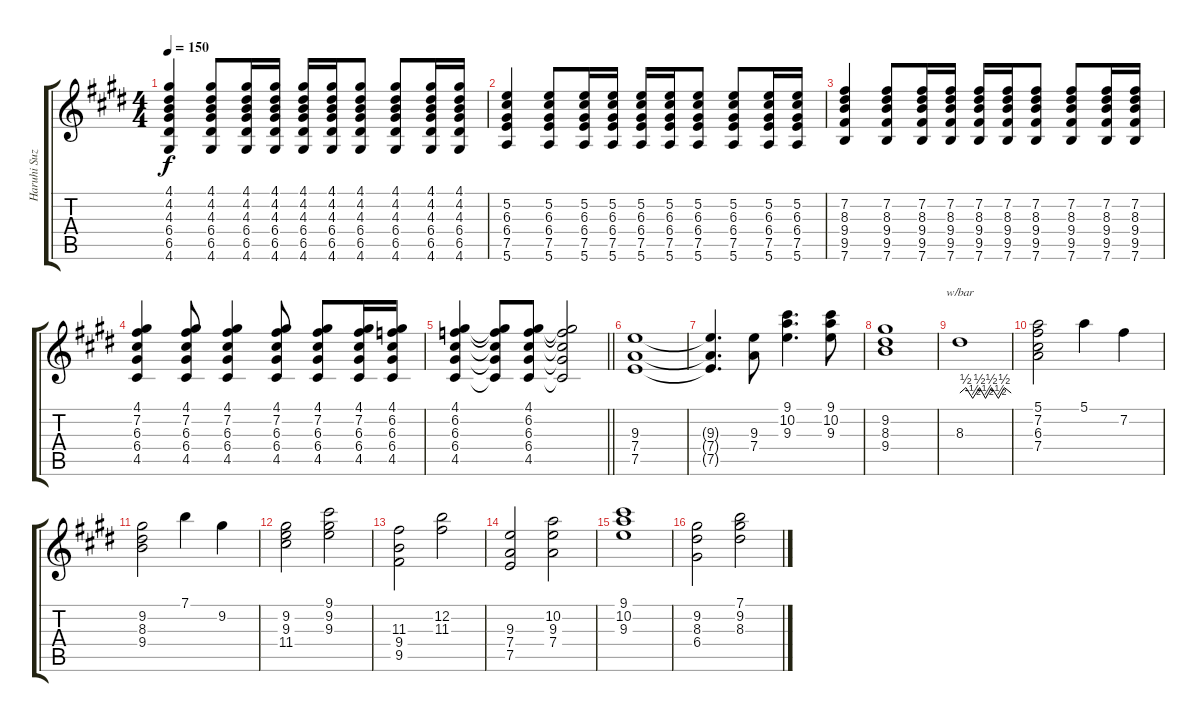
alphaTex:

\track ("Haruhi Suzumiya (Rhythm Guitar)" "Haruhi Suz") {instrument distortionguitar}
\staff {score tabs}
\tuning (E4 B3 G3 D3 A2 E2) {hide}
\ts (4 4)
\tempo 150
\clef g2
\ks c#minor
(4.1 4.2 4.3 6.4 6.5 4.6).4{dy f} (4.1 4.2 4.3 6.4 6.5 4.6).8 (4.1 4.2 4.3 6.4 6.5 4.6).16 (4.1 4.2 4.3 6.4 6.5 4.6).16 (4.1 4.2 4.3 6.4 6.5 4.6).16 (4.1 4.2 4.3 6.4 6.5 4.6).16 (4.1 4.2 4.3 6.4 6.5 4.6).8 (4.1 4.2 4.3 6.4 6.5 4.6).8 (4.1 4.2 4.3 6.4 6.5 4.6).16 (4.1 4.2 4.3 6.4 6.5 4.6).16 |
(5.2 6.3 6.4 7.5 5.6).4 (5.2 6.3 6.4 7.5 5.6).8 (5.2 6.3 6.4 7.5 5.6).16 (5.2 6.3 6.4 7.5 5.6).16 (5.2 6.3 6.4 7.5 5.6).16 (5.2 6.3 6.4 7.5 5.6).16 (5.2 6.3 6.4 7.5 5.6).8 (5.2 6.3 6.4 7.5 5.6).8 (5.2 6.3 6.4 7.5 5.6).16 (5.2 6.3 6.4 7.5 5.6).16 |
(7.2 8.3 9.4 9.5 7.6).4 (7.2 8.3 9.4 9.5 7.6).8 (7.2 8.3 9.4 9.5 7.6).16 (7.2 8.3 9.4 9.5 7.6).16 (7.2 8.3 9.4 9.5 7.6).16 (7.2 8.3 9.4 9.5 7.6).16 (7.2 8.3 9.4 9.5 7.6).8 (7.2 8.3 9.4 9.5 7.6).8 (7.2 8.3 9.4 9.5 7.6).16 (7.2 8.3 9.4 9.5 7.6).16 |
(4.1 7.2 6.3 6.4 4.5).4 (4.1 7.2 6.3 6.4 4.5).8 (4.1 7.2 6.3 6.4 4.5).4 (4.1 7.2 6.3 6.4 4.5).8 (4.1 7.2 6.3 6.4 4.5).8 (4.1 7.2 6.3 6.4 4.5).16 (4.1 6.2 6.3 6.4 4.5).16 |
\barLineRight lightlight
(4.1 6.2 6.3 6.4 4.5).4 (4.1{t} 6.2{t} 6.3{t} 6.4{t} 4.5{t}).8 (4.1 6.2 6.3 6.4 4.5).8 (4.1{t} 6.2{t} 6.3{t} 6.4{t} 4.5{t}).2 |
(9.3 7.4 7.5).1 |
(9.3{t} 7.4{t} 7.5{t}).4{d} (9.3 7.4).8 (9.1 10.2 9.3).4{d} (9.1 10.2 9.3).8 |
(9.2 8.3 9.4).1 |
8.3.1{tbe (custom default 0 0 7 2 15 -2 23 2 30 -2 37 2 45 -2 52 2 60 0)} |
(5.1 7.2 6.3 7.4).2 5.1.4 7.2.4 |
(9.2 8.3 9.4).2 7.1.4 9.2.4 |
(9.2 9.3 11.4).2 (9.1 9.2 9.3).2 |
(11.3 9.4 9.5).2 (12.2 11.3).2 |
(9.3 7.4 7.5).2 (10.2 9.3 7.4).2 |
(9.1 10.2 9.3).1 |
(9.2 8.3 6.4).2 (7.1 9.2 8.3).2
